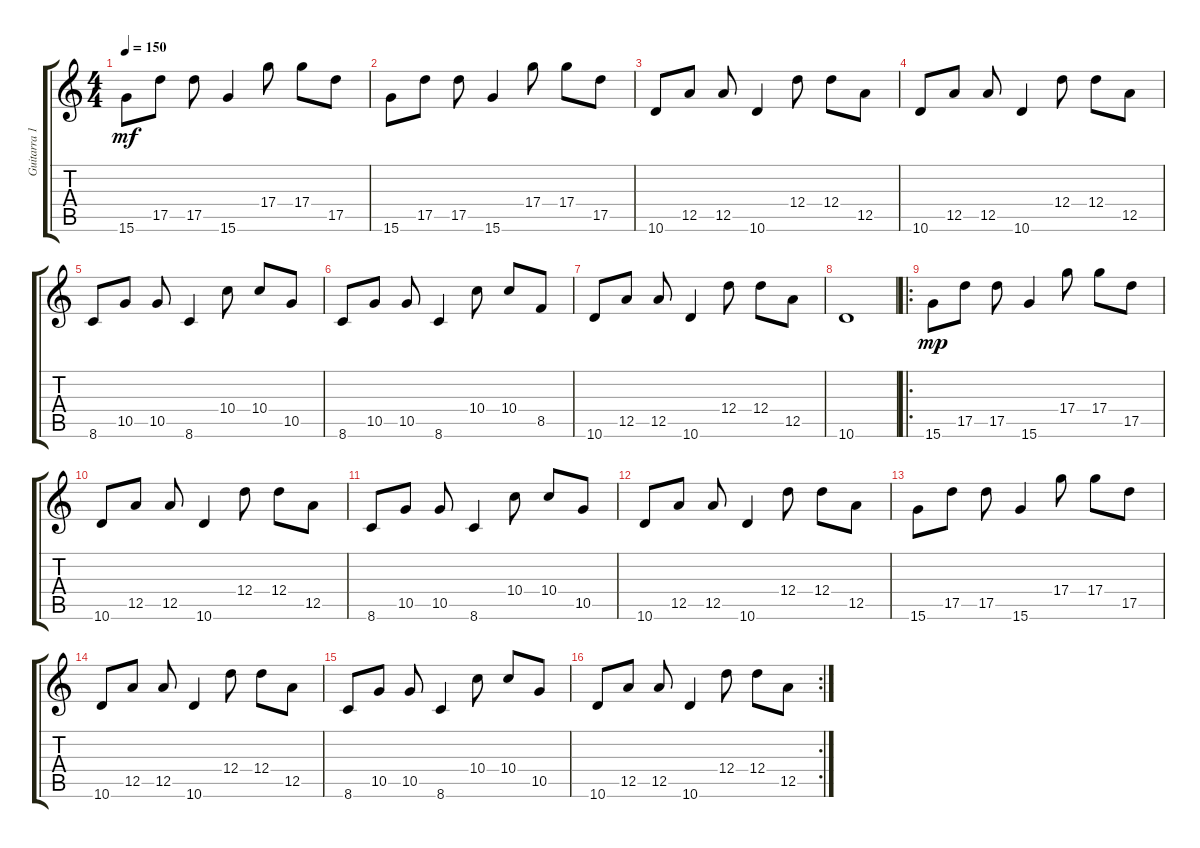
\track ("Guitarra 1" "Guitarra 1") {instrument acousticguitarnylon}
\staff {score tabs}
\tuning (E4 B3 G3 D3 A2 E2) {hide}
\ts (4 4)
\tempo 150
\clef g2
\ks c
15.6.8{dy mf} 17.5.8 17.5.8 15.6.4 17.4.8 17.4.8 17.5.8 |
15.6.8 17.5.8 17.5.8 15.6.4 17.4.8 17.4.8 17.5.8 |
10.6.8 12.5.8 12.5.8 10.6.4 12.4.8 12.4.8 12.5.8 |
10.6.8 12.5.8 12.5.8 10.6.4 12.4.8 12.4.8 12.5.8 |
8.6.8 10.5.8 10.5.8 8.6.4 10.4.8 10.4.8 10.5.8 |
8.6.8 10.5.8 10.5.8 8.6.4 10.4.8 10.4.8 8.5.8 |
10.6.8 12.5.8 12.5.8 10.6.4 12.4.8 12.4.8 12.5.8 |
10.6.1 |
\ro
15.6.8{dy mp} 17.5.8 17.5.8 15.6.4 17.4.8 17.4.8 17.5.8 |
10.6.8 12.5.8 12.5.8 10.6.4 12.4.8 12.4.8 12.5.8 |
8.6.8 10.5.8 10.5.8 8.6.4 10.4.8 10.4.8 10.5.8 |
10.6.8 12.5.8 12.5.8 10.6.4 12.4.8 12.4.8 12.5.8 |
15.6.8 17.5.8 17.5.8 15.6.4 17.4.8 17.4.8 17.5.8 |
10.6.8 12.5.8 12.5.8 10.6.4 12.4.8 12.4.8 12.5.8 |
8.6.8 10.5.8 10.5.8 8.6.4 10.4.8 10.4.8 10.5.8 |
\rc 2
10.6.8 12.5.8 12.5.8 10.6.4 12.4.8 12.4.8 12.5.8
